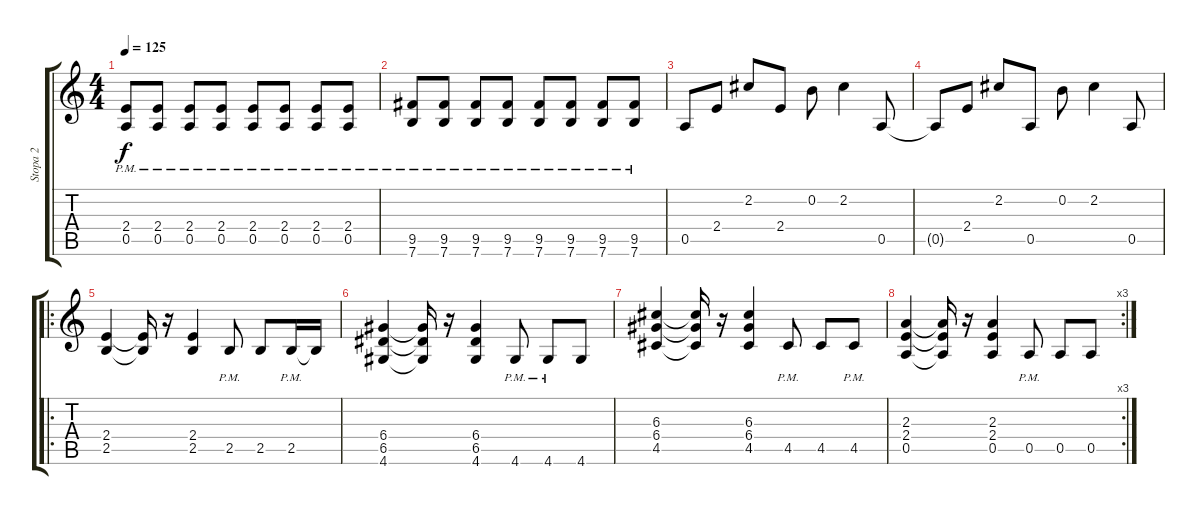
\track ("Stopa 2" "Stopa 2") {instrument distortionguitar}
\staff {score tabs}
\tuning (E4 B3 G3 D3 A2 E2) {hide}
\ts (4 4)
\tempo 125
\clef g2
\ks c
(2.4{pm} 0.5{pm}).8{dy f} (2.4{pm} 0.5{pm}).8 (2.4{pm} 0.5{pm}).8 (2.4{pm} 0.5{pm}).8 (2.4{pm} 0.5{pm}).8 (2.4{pm} 0.5{pm}).8 (2.4{pm} 0.5{pm}).8 (2.4{pm} 0.5{pm}).8 |
(9.5{pm} 7.6{pm}).8 (9.5{pm} 7.6{pm}).8 (9.5{pm} 7.6{pm}).8 (9.5{pm} 7.6{pm}).8 (9.5{pm} 7.6{pm}).8 (9.5{pm} 7.6{pm}).8 (9.5{pm} 7.6{pm}).8 (9.5{pm} 7.6{pm}).8 |
0.5.8 2.4.8 2.2.8 2.4.8 0.2.8 2.2.4 0.5.8 |
0.5{t}.8 2.4.8 2.2.8 0.5.8 0.2.8 2.2.4 0.5.8 |
\ro
(2.4 2.5).4 (2.4{t} 2.5{t}).16 r.16 (2.4 2.5).4 2.5{pm}.8 2.5.8 2.5{pm}.16 2.5{t}.16 |
(6.4 6.5 4.6).4 (6.4{t} 6.5{t} 4.6{t}).16 r.16 (6.4 6.5 4.6).4 4.6{pm}.8 4.6{pm}.8 4.6.8 |
(6.3 6.4 4.5).4 (6.3{t} 6.4{t} 4.5{t}).16 r.16 (6.3 6.4 4.5).4 4.5{pm}.8 4.5.8 4.5{pm}.8 |
\rc 3
(2.3 2.4 0.5).4 (2.3{t} 2.4{t} 0.5{t}).16 r.16 (2.3 2.4 0.5).4 0.5{pm}.8 0.5.8 0.5.8
